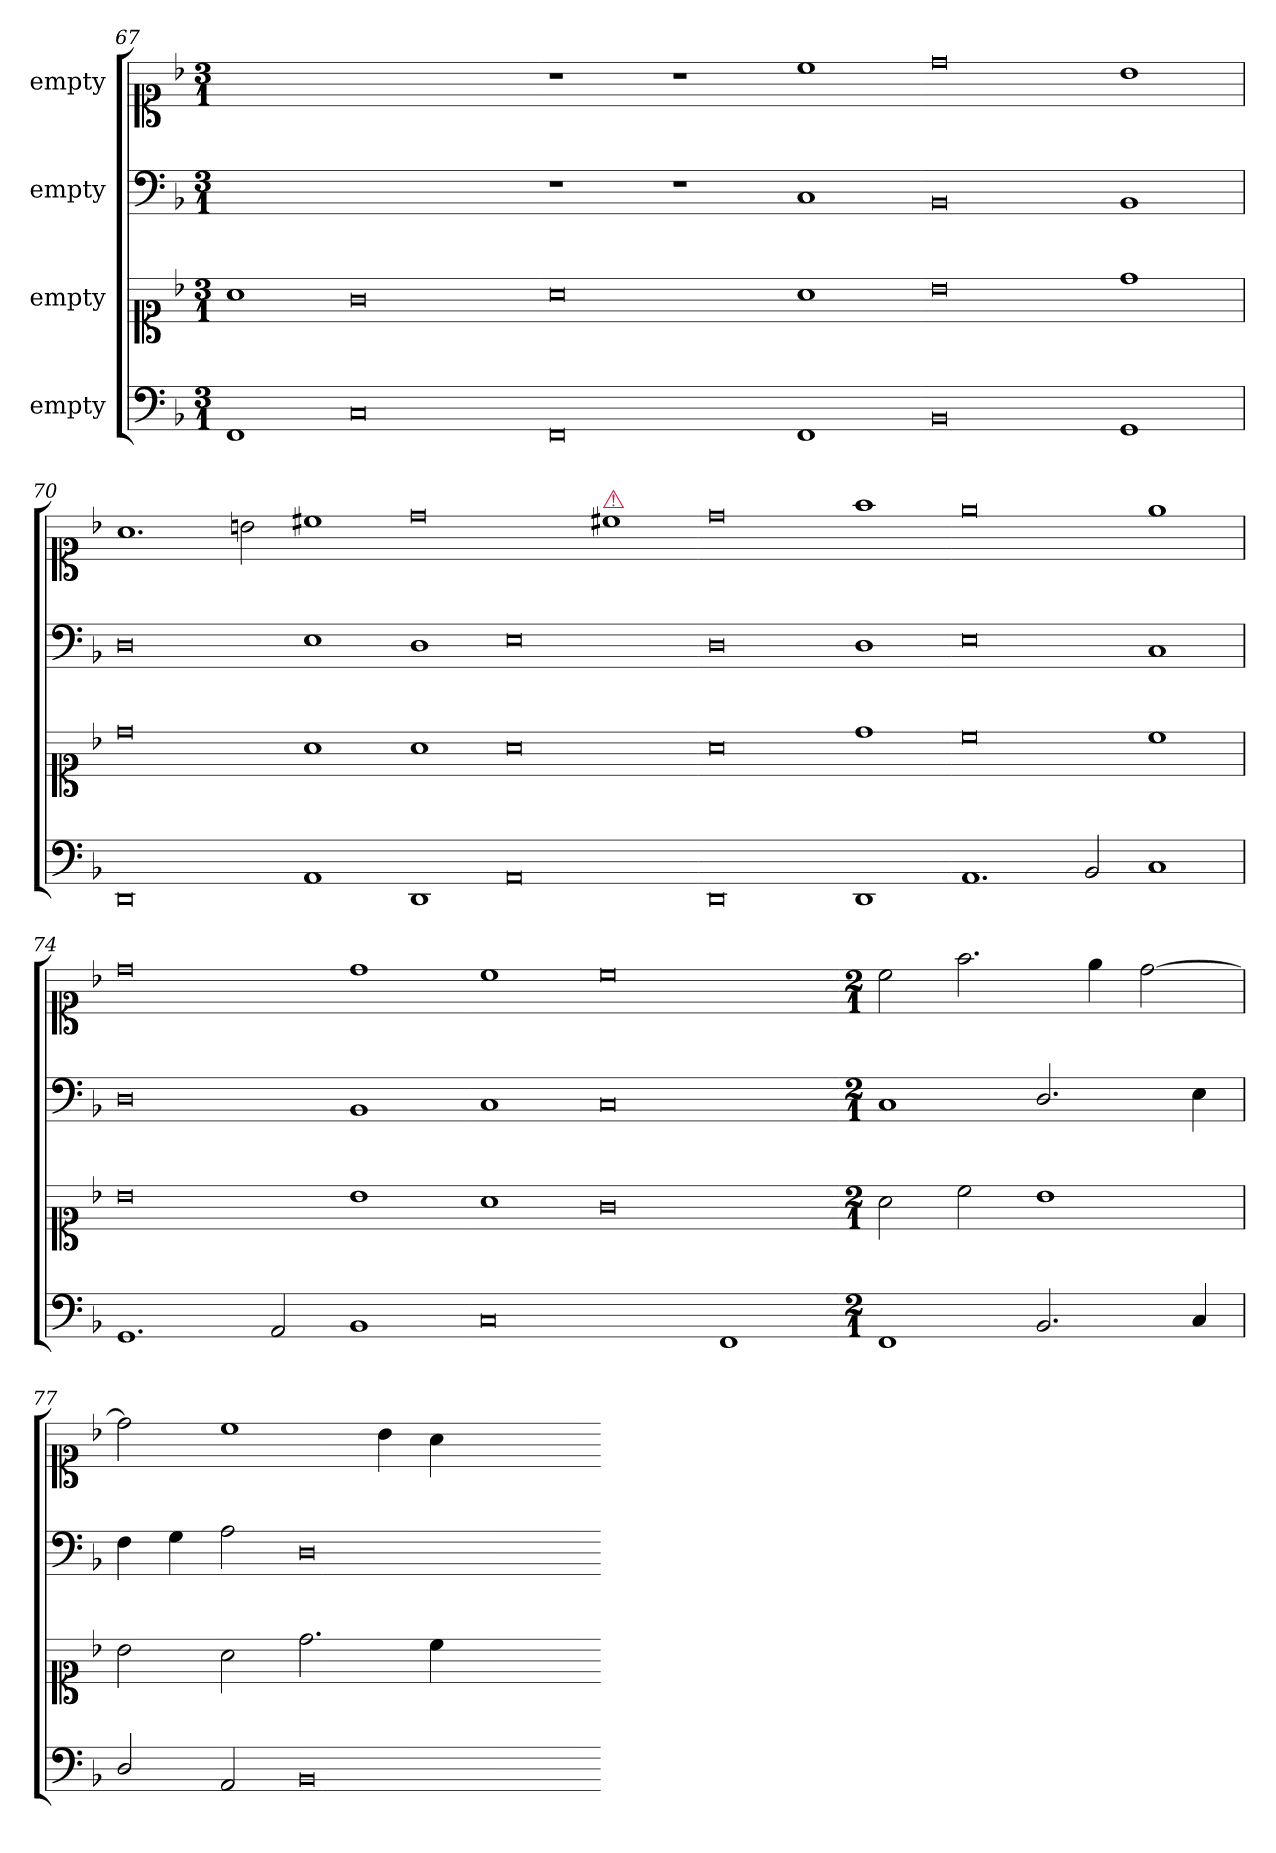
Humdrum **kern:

**kern	**kern	**kern	**kern
*part4	*part3	*part2	*part1
*staff4	*staff3	*staff2	*staff1
*I"empty	*I"empty	*I"empty	*I"empty
*clefF4	*clefC1	*clefF4	*clefC1
*k[b-]	*k[b-]	*k[b-]	*k[b-]
*F:	*F:	*F:	*F:
*M3/1	*M3/1	*M3/1	*M3/1
=67	=67	=67	=67
1FF	1a	0.ryy	0.ryy
0C	0g	.	.
=68-	=68-	=68-	=68-
0FF	0a	1r	1r
.	.	1r	1r
1FF	1a	1C	1cc
=69-	=69-	=69-	=69-
0BB-	0b-	0BB-	0dd
1GG	1dd	1BB-	1b-
=70	=70	=70	=70
0DD	0dd	0D	1.a
.	.	.	2bn\
1AA	1a	1E	1cc#X
=71-	=71-	=71-	=71-
1DD	1a	1D	0dd
0AA	0a	0E	.
!	!	!	!LO:TX:a:color=crimson:t=⚠
.	.	.	1cc#X
=72-	=72-	=72-	=72-
0DD	0a	0D	0dd
1DD	1dd	1D	1ff
=73-	=73-	=73-	=73-
1.AA	0cc	0E	0ee
2BB-/	.	.	.
1C	1cc	1C	1ee
=74	=74	=74	=74
1.GG	0b-	0D	0dd
2AA/	.	.	.
1BB-	1b-	1BB-	1dd
=75-	=75-	=75-	=75-
0C	1a	1C	1cc
.	0g	0C	0cc
1FF	.	.	.
=76-	=76-	=76-	=76-
*M2/1	*M2/1	*M2/1	*M2/1
1FF	2a\	1C	2cc\
.	2cc\	.	2.ff\
2.BB-/	1b-	2.D/	.
.	.	.	4ee\
.	.	.	[2dd\
4C/	.	4E\	.
=77	=77	=77	=77
2D/	2b-\	4F\	2dd\]
.	.	4G\	.
2AA/	2a\	2A\	1cc
0BB-	2.dd\	0D	.
.	.	.	4b-\
.	4cc\	.	4a\
.	1ryy	.	1ryy
=-	=-	=-	=-
*-	*-	*-	*-
